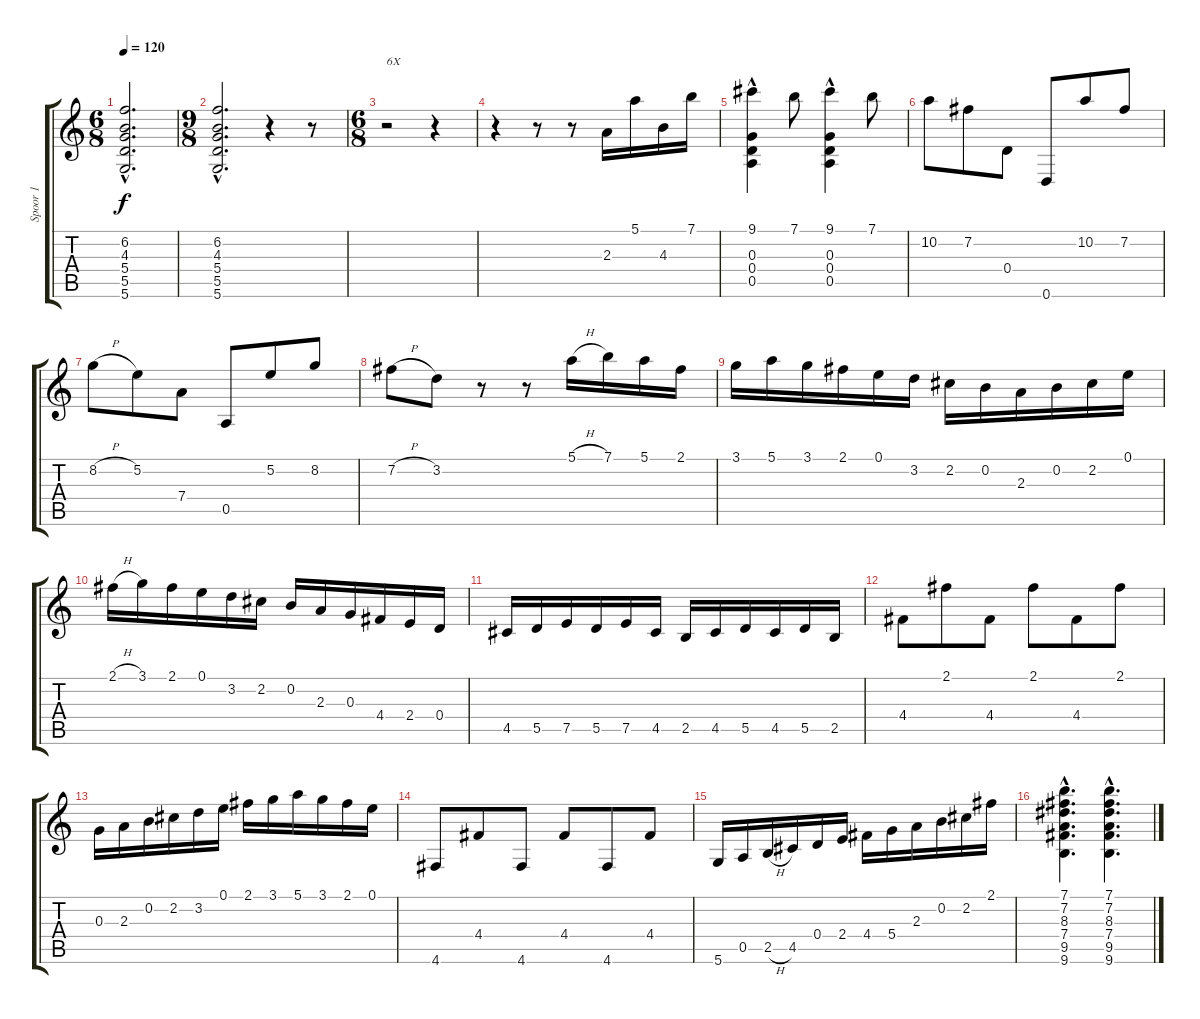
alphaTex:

\track ("Spoor 1" "Spoor 1") {instrument acousticguitarnylon}
\staff {score tabs}
\tuning (E4 B3 G3 D3 A2 D2) {hide}
\ts (6 8)
\tempo 120
\clef g2
\ks c
(6.2{hac} 4.3{hac} 5.4{hac} 5.5{hac} 5.6{hac}).2{d dy f} |
\ts (9 8)
(6.2{hac} 4.3{hac} 5.4{hac} 5.5{hac} 5.6{hac}).2{d} r.4 r.8 |
\ts (6 8)
r.2{txt "6X"} r.4 |
r.4 r.8 r.8 2.3.16 5.1.16 4.3.16 7.1.16 |
(9.1 0.3{hac} 0.4{hac} 0.5{hac}).4 7.1.8 (9.1 0.3{hac} 0.4{hac} 0.5{hac}).4 7.1.8 |
10.2.8 7.2.8 0.4.8 0.6.8 10.2.8 7.2.8 |
8.2{h}.8 5.2.8 7.4.8 0.5.8 5.2.8 8.2.8 |
7.2{h}.8 3.2.8 r.8 r.8 5.1{h}.16 7.1.16 5.1.16 2.1.16 |
3.1.16 5.1.16 3.1.16 2.1.16 0.1.16 3.2.16 2.2.16 0.2.16 2.3.16 0.2.16 2.2.16 0.1.16 |
2.1{h}.16 3.1.16 2.1.16 0.1.16 3.2.16 2.2.16 0.2.16 2.3.16 0.3.16 4.4.16 2.4.16 0.4.16 |
4.5.16 5.5.16 7.5.16 5.5.16 7.5.16 4.5.16 2.5.16 4.5.16 5.5.16 4.5.16 5.5.16 2.5.16 |
4.4.8 2.1.8 4.4.8 2.1.8 4.4.8 2.1.8 |
0.3.16 2.3.16 0.2.16 2.2.16 3.2.16 0.1.16 2.1.16 3.1.16 5.1.16 3.1.16 2.1.16 0.1.16 |
4.6.8 4.4.8 4.6.8 4.4.8 4.6.8 4.4.8 |
5.6.16 0.5.16 2.5{h}.16 4.5.16 0.4.16 2.4.16 4.4.16 5.4.16 2.3.16 0.2.16 2.2.16 2.1.16 |
(7.1{hac} 7.2{hac} 8.3{hac} 7.4{hac} 9.5{hac} 9.6{hac}).4{d} (7.1{hac} 7.2{hac} 8.3{hac} 7.4{hac} 9.5{hac} 9.6{hac}).4{d}
